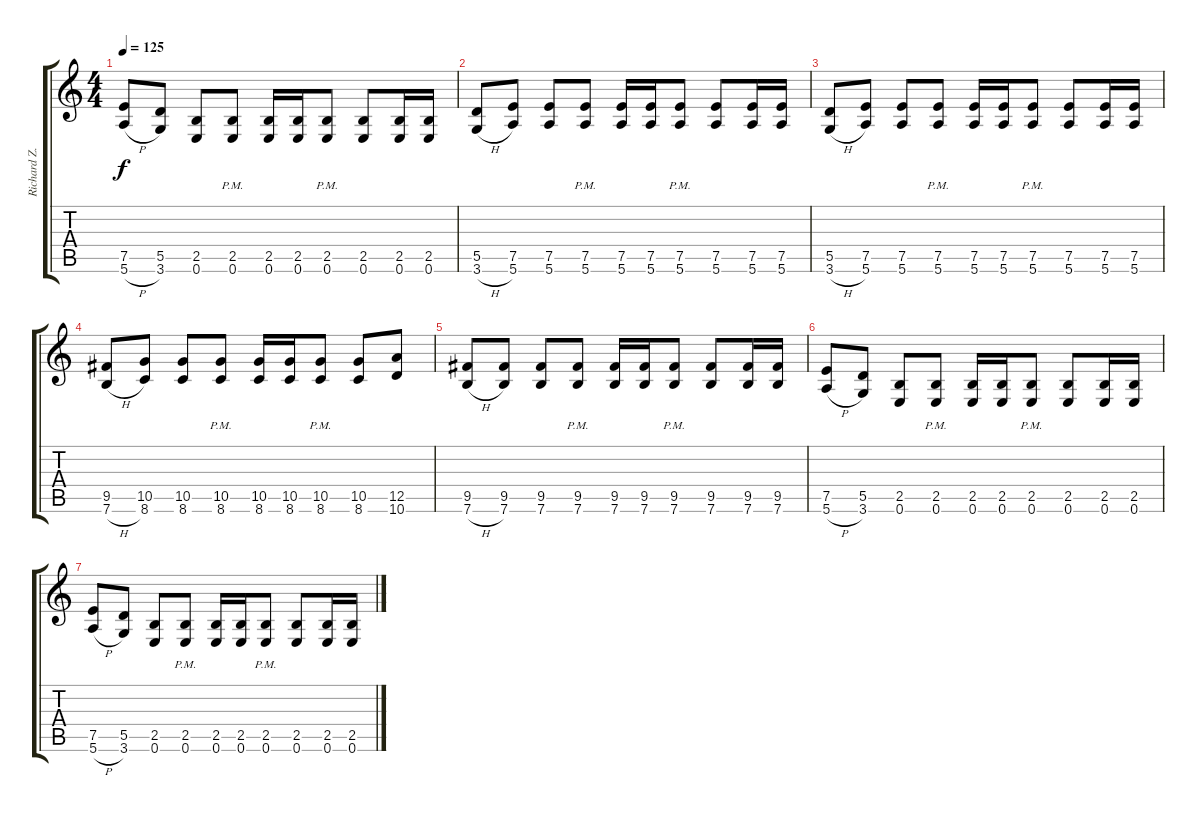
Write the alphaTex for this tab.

\track ("Richard Z. (Guitar)" "Richard Z.") {instrument distortionguitar}
\staff {score tabs}
\tuning (E4 B3 G3 D3 A2 E2) {hide}
\ts (4 4)
\tempo 125
\clef g2
\ks c
(7.5 5.6{h}).8{dy f} (5.5 3.6).8 (2.5 0.6).8 (2.5{pm} 0.6{pm}).8 (2.5 0.6).16 (2.5 0.6).16 (2.5{pm} 0.6{pm}).8 (2.5 0.6).8 (2.5 0.6).16 (2.5 0.6).16 |
(5.5 3.6{h}).8 (7.5 5.6).8 (7.5 5.6).8 (7.5{pm} 5.6{pm}).8 (7.5 5.6).16 (7.5 5.6).16 (7.5{pm} 5.6{pm}).8 (7.5 5.6).8 (7.5 5.6).16 (7.5 5.6).16 |
(5.5 3.6{h}).8 (7.5 5.6).8 (7.5 5.6).8 (7.5{pm} 5.6{pm}).8 (7.5 5.6).16 (7.5 5.6).16 (7.5{pm} 5.6{pm}).8 (7.5 5.6).8 (7.5 5.6).16 (7.5 5.6).16 |
(9.5 7.6{h}).8 (10.5 8.6).8 (10.5 8.6).8 (10.5{pm} 8.6{pm}).8 (10.5 8.6).16 (10.5 8.6).16 (10.5{pm} 8.6{pm}).8 (10.5 8.6).8 (12.5 10.6).8 |
(9.5 7.6{h}).8 (9.5 7.6).8 (9.5 7.6).8 (9.5{pm} 7.6{pm}).8 (9.5 7.6).16 (9.5 7.6).16 (9.5{pm} 7.6{pm}).8 (9.5 7.6).8 (9.5 7.6).16 (9.5 7.6).16 |
(7.5 5.6{h}).8 (5.5 3.6).8 (2.5 0.6).8 (2.5{pm} 0.6{pm}).8 (2.5 0.6).16 (2.5 0.6).16 (2.5{pm} 0.6{pm}).8 (2.5 0.6).8 (2.5 0.6).16 (2.5 0.6).16 |
(7.5 5.6{h}).8 (5.5 3.6).8 (2.5 0.6).8 (2.5{pm} 0.6{pm}).8 (2.5 0.6).16 (2.5 0.6).16 (2.5{pm} 0.6{pm}).8 (2.5 0.6).8 (2.5 0.6).16 (2.5 0.6).16
